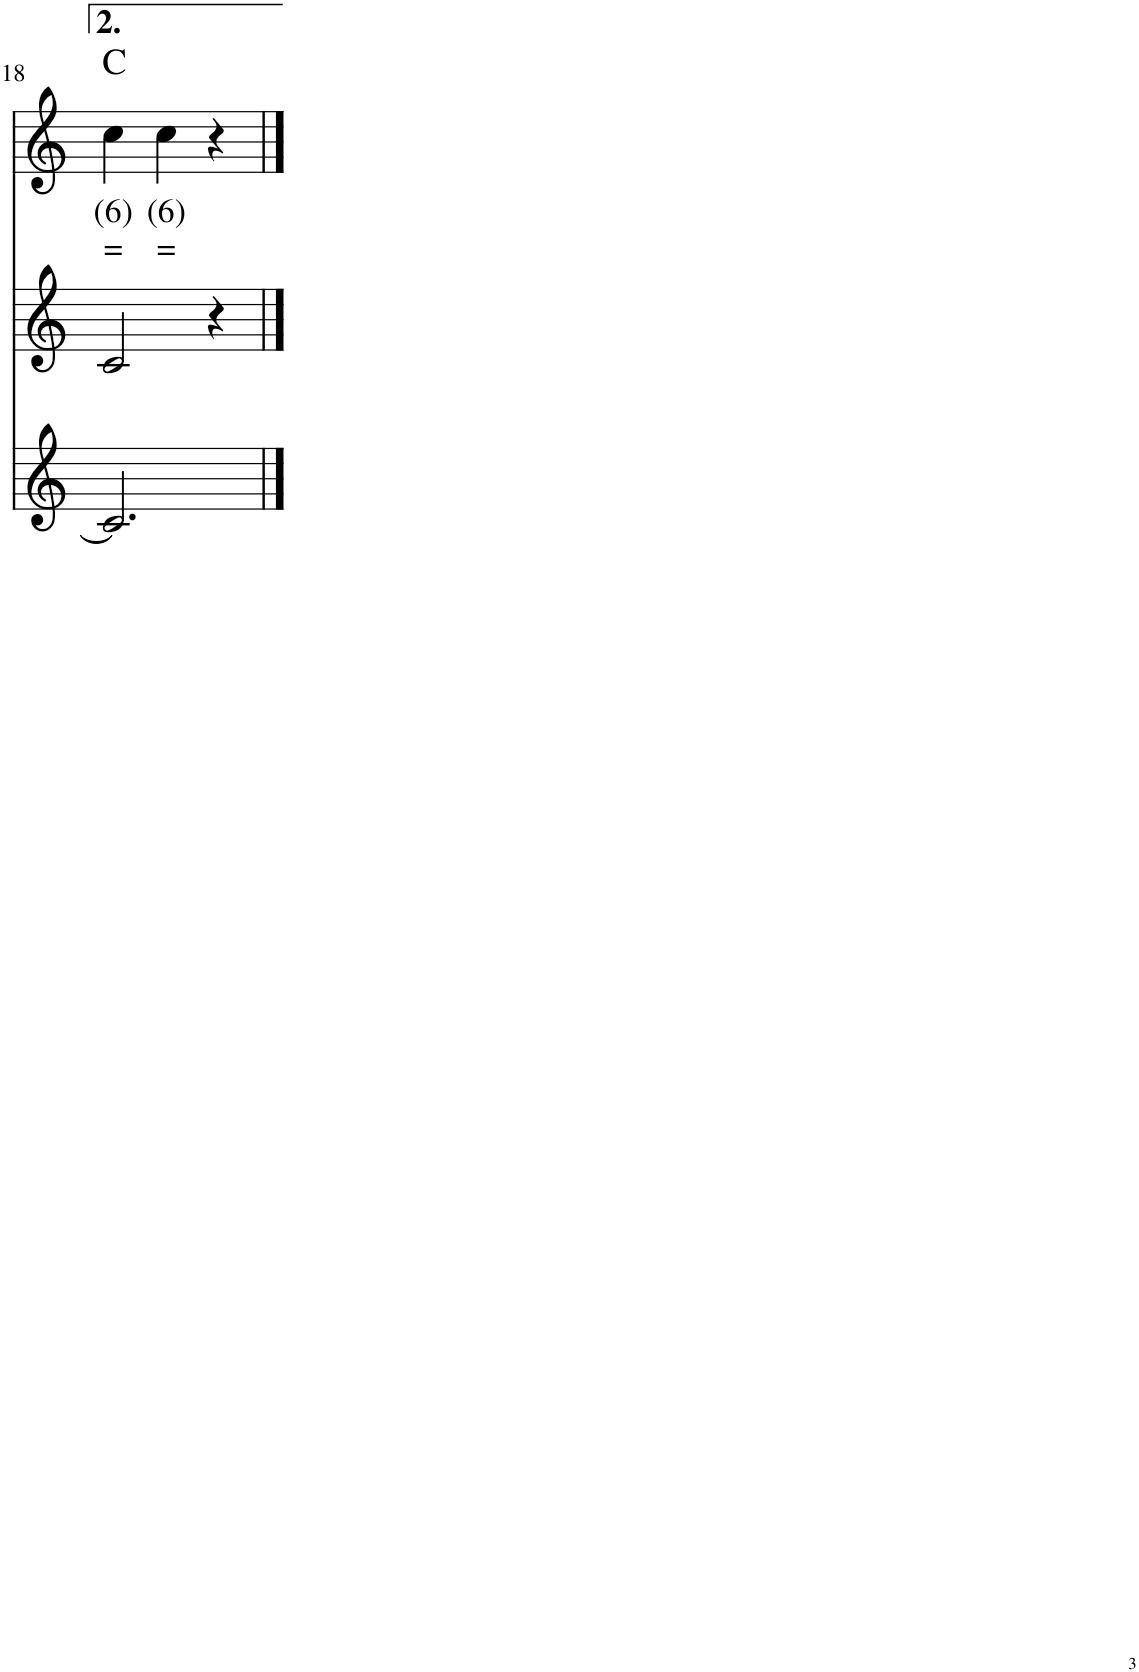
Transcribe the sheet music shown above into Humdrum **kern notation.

**kern	**kern	**kern	**text	**text	**harte
*part3	*part2	*part1	*part1	*part1	*part1
*staff3	*staff2	*staff1	*staff1	*staff1	*
*I"Stem	*I"Stem	*I"Piano	*	*	*
!!LO:PB:g=z
*clefG2	*clefG2	*clefG2	*	*	*
*k[]	*k[]	*k[]	*	*	*
*M3/4	*M3/4	*M3/4	*	*	*
=18	=18	=18	=18	=18	=18
!	!	!	!LO:LY:b	!LO:LY:b	!
2.c/]	2c/	4cc\	(6)	=	C:maj
!	!	!	!LO:LY:b	!LO:LY:b	!
.	.	4cc\	(6)	=	.
.	4r	4r	.	.	.
==	==	==	==	==	==
*-	*-	*-	*-	*-	*-
